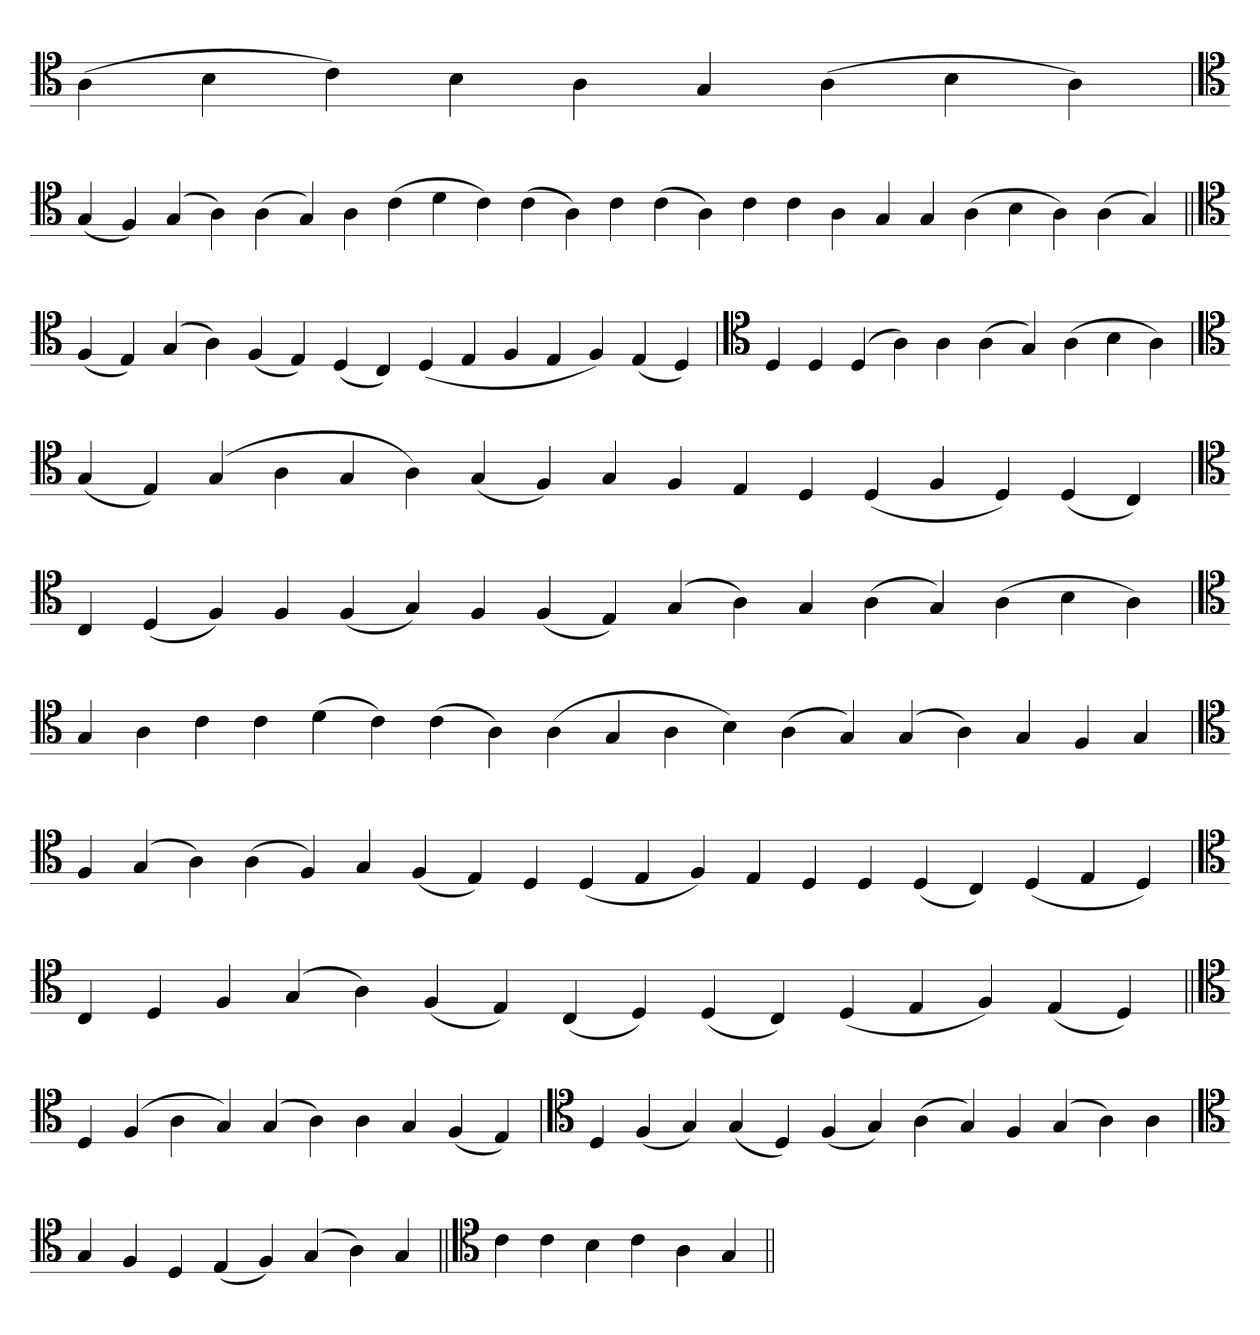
**kern
*part1
*staff1
*clefC4
=
(4A
4B
4c)
4B
4A
4G
(4A
4B
4A)
='
*clefC4
(4G
4F)
(4G
4A)
(4A
4G)
4A
(4c
4d
4c)
(4c
4A)
4c
(4c
4A)
4c
4c
4A
4G
4G
(4A
4B
4A)
(4A
4G)
=||
*clefC4
(4F
4E)
(4G
4A)
(4F
4E)
(4D
4C)
(4D
4E
4F
4E
4F)
(4E
4D)
=`
*clefC4
4D
4D
(4D
4A)
4A
(4A
4G)
(4A
4B
4A)
='
*clefC4
(4G
4E)
(4G
4A
4G
4A)
(4G
4F)
4G
4F
4E
4D
(4D
4F
4D)
(4D
4C)
='
*clefC4
4C
(4D
4F)
4F
(4F
4G)
4F
(4F
4E)
(4G
4A)
4G
(4A
4G)
(4A
4B
4A)
=
*clefC4
4G
4A
4c
4c
(4d
4c)
(4c
4A)
(4A
4G
4A
4B)
(4A
4G)
(4G
4A)
4G
4F
4G
='
*clefC4
4F
(4G
4A)
(4A
4F)
4G
(4F
4E)
4D
(4D
4E
4F)
4E
4D
4D
(4D
4C)
(4D
4E
4D)
='
*clefC4
4C
4D
4F
(4G
4A)
(4F
4E)
(4C
4D)
(4D
4C)
(4D
4E
4F)
(4E
4D)
=||
*clefC4
4D
(4F
4A
4G)
(4G
4A)
4A
4G
(4F
4E)
=`
*clefC4
4D
(4F
4G)
(4G
4D)
(4F
4G)
(4A
4G)
4F
(4G
4A)
4A
='
*clefC4
4G
4F
4D
(4E
4F)
(4G
4A)
4G
=||
*clefC4
4c
4c
4B
4c
4A
4G
=||
*-
